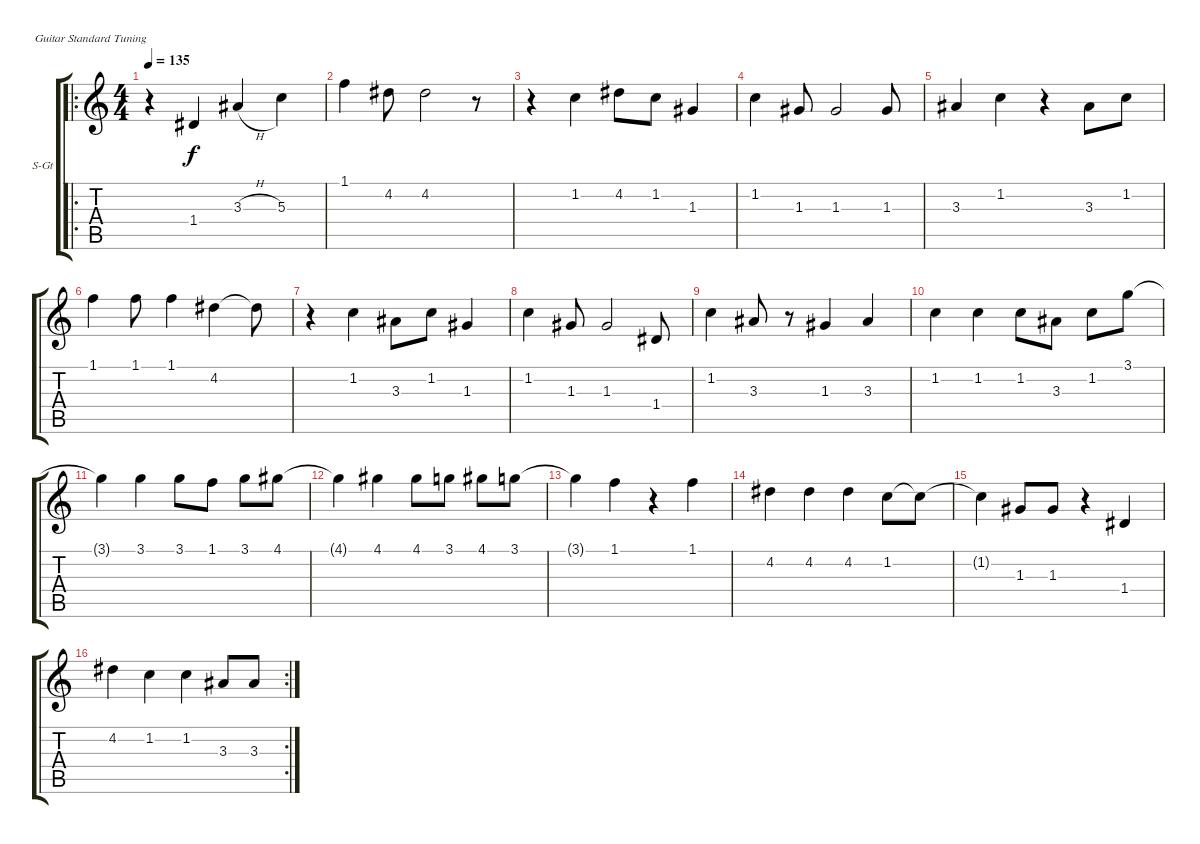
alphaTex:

\bracketExtendMode groupsimilarinstruments
\firstSystemTrackNameOrientation horizontal
\otherSystemsTrackNameOrientation horizontal
\track ("Voice" "S-Gt") {instrument violin}
\staff {score tabs}
\tuning (E4 B3 G3 D3 A2 E2)
\displaytranspose 12
\ro
\ts (4 4)
\tempo 135
\clef g2
\ks c
r.4{dy f} 1.4.4 3.3{h}.4 5.3.4 |
1.1.4 4.2.8 4.2.2 r.8 |
r.4 1.2.4 4.2.8 1.2.8 1.3.4 |
1.2.4 1.3.8 1.3.2 1.3.8 |
3.3.4 1.2.4 r.4 3.3.8 1.2.8 |
1.1.4 1.1.8 1.1.4 4.2.4 4.2{t}.8 |
r.4 1.2.4 3.3.8 1.2.8 1.3.4 |
1.2.4 1.3.8 1.3.2 1.4.8 |
1.2.4 3.3.8 r.8 1.3.4 3.3.4 |
1.2.4 1.2.4 1.2.8 3.3.8 1.2.8 3.1.8 |
3.1{t}.4 3.1.4 3.1.8 1.1.8 3.1.8 4.1.8 |
4.1{t}.4 4.1.4 4.1.8 3.1.8 4.1.8 3.1.8 |
3.1{t}.4 1.1.4 r.4 1.1.4 |
4.2.4 4.2.4 4.2.4 1.2.8 1.2{t}.8 |
1.2{t}.4 1.3.8 1.3.8 r.4 1.4.4 |
\rc 2
4.2.4 1.2.4 1.2.4 3.3.8 3.3.8
